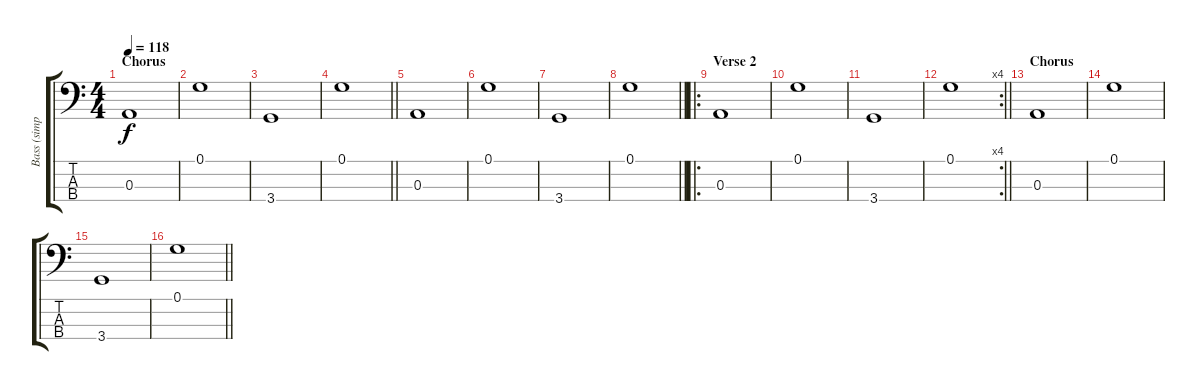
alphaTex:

\track ("Bass (simplified)" "Bass (simp") {instrument electricbassfinger}
\staff {score tabs}
\tuning (G2 D2 A1 E1) {hide}
\ts (4 4)
\section ("" "Chorus")
\tempo 118
\clef f4
\ks c
0.3.1{dy f} |
0.1.1 |
3.4.1 |
\barLineRight lightlight
0.1.1 |
0.3.1 |
0.1.1 |
3.4.1 |
\barLineRight lightlight
0.1.1 |
\ro
\section ("" "Verse 2")
0.3.1 |
0.1.1 |
3.4.1 |
\rc 4
\barLineRight lightlight
0.1.1 |
\section ("" "Chorus")
0.3.1 |
0.1.1 |
3.4.1 |
\barLineRight lightlight
0.1.1
